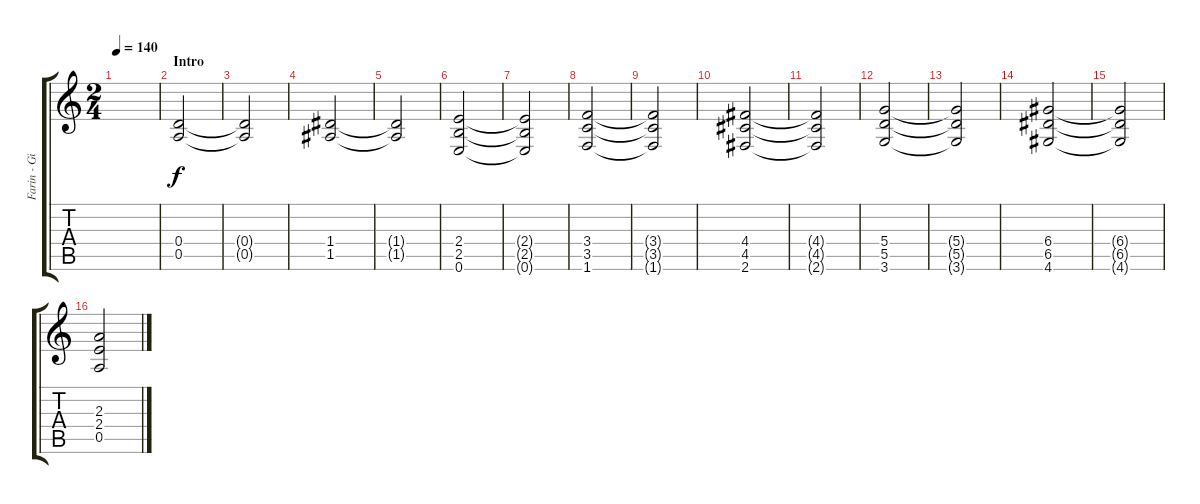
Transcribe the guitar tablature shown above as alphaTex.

\track ("Farin - Gitarre 1" "Farin - Gi") {instrument distortionguitar}
\staff {score tabs}
\tuning (E4 B3 G3 D3 A2 E2) {hide}
\ts (2 4)
\tempo 140
\clef g2
\ks c
|
\section ("" "Intro")
(0.4 0.5).2{volume 14} |
(0.4{t} 0.5{t}).2 |
(1.4 1.5).2 |
(1.4{t} 1.5{t}).2 |
(2.4 2.5 0.6).2 |
(2.4{t} 2.5{t} 0.6{t}).2 |
(3.4 3.5 1.6).2 |
(3.4{t} 3.5{t} 1.6{t}).2 |
(4.4 4.5 2.6).2 |
(4.4{t} 4.5{t} 2.6{t}).2 |
(5.4 5.5 3.6).2 |
(5.4{t} 5.5{t} 3.6{t}).2 |
(6.4 6.5 4.6).2 |
(6.4{t} 6.5{t} 4.6{t}).2 |
(2.3 2.4 0.5).2
